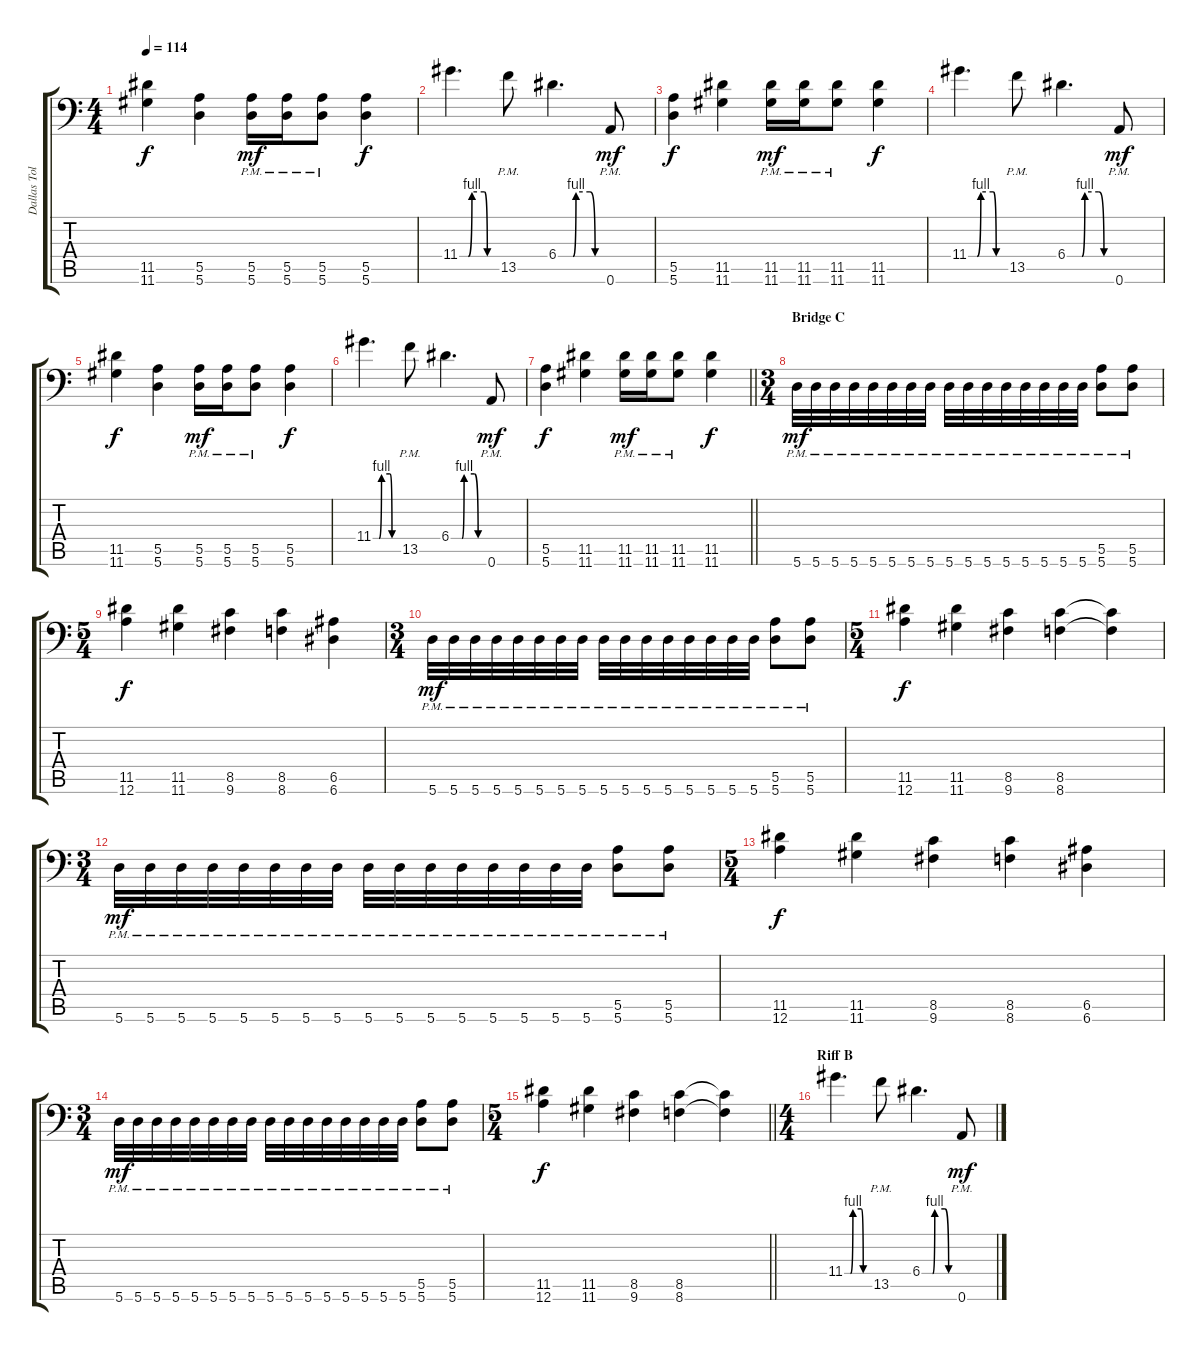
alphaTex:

\track ("Dallas Toler-Wade " "Dallas Tol") {instrument distortionguitar}
\staff {score tabs}
\tuning (B3 Gb3 D3 A2 E2 A1) {hide}
\ts (4 4)
\tempo 114
\clef f4
\ks c
(11.5 11.6).4{dy f} (5.5 5.6).4 (5.5{pm} 5.6{pm}).16{dy mf} (5.5{pm} 5.6{pm}).16 (5.5{pm} 5.6{pm}).8 (5.5 5.6).4{dy f} |
11.4{be (custom 0 0 14 0 20 4 40 4 45 0 60 0)}.4{d} 13.5{pm}.8 6.4{be (custom 0 0 14 0 20 0 24 4 43 4 50 0 60 0)}.4{d} 0.6{pm}.8{dy mf} |
(5.5 5.6).4{dy f} (11.5 11.6).4 (11.5{pm} 11.6{pm}).16{dy mf} (11.5{pm} 11.6{pm}).16 (11.5{pm} 11.6{pm}).8 (11.5 11.6).4{dy f} |
11.4{be (custom 0 0 14 0 20 4 40 4 45 0 60 0)}.4{d} 13.5{pm}.8 6.4{be (custom 0 0 14 0 20 0 24 4 43 4 50 0 60 0)}.4{d} 0.6{pm}.8{dy mf} |
(11.5 11.6).4{dy f} (5.5 5.6).4 (5.5{pm} 5.6{pm}).16{dy mf} (5.5{pm} 5.6{pm}).16 (5.5{pm} 5.6{pm}).8 (5.5 5.6).4{dy f} |
11.4{be (custom 0 0 14 0 20 4 40 4 45 0 60 0)}.4{d} 13.5{pm}.8 6.4{be (custom 0 0 14 0 20 0 24 4 43 4 50 0 60 0)}.4{d} 0.6{pm}.8{dy mf} |
\barLineRight lightlight
(5.5 5.6).4{dy f} (11.5 11.6).4 (11.5{pm} 11.6{pm}).16{dy mf} (11.5{pm} 11.6{pm}).16 (11.5{pm} 11.6{pm}).8 (11.5 11.6).4{dy f} |
\ts (3 4)
\section ("" "Bridge C")
5.6{pm}.32{dy mf} 5.6{pm}.32 5.6{pm}.32 5.6{pm}.32 5.6{pm}.32 5.6{pm}.32 5.6{pm}.32 5.6{pm}.32 5.6{pm}.32 5.6{pm}.32 5.6{pm}.32 5.6{pm}.32 5.6{pm}.32 5.6{pm}.32 5.6{pm}.32 5.6{pm}.32 (5.5{pm} 5.6{pm}).8 (5.5{pm} 5.6{pm}).8 |
\ts (5 4)
(11.5 12.6).4{dy f} (11.5 11.6).4 (8.5 9.6).4 (8.5 8.6).4 (6.5 6.6).4 |
\ts (3 4)
5.6{pm}.32{dy mf} 5.6{pm}.32 5.6{pm}.32 5.6{pm}.32 5.6{pm}.32 5.6{pm}.32 5.6{pm}.32 5.6{pm}.32 5.6{pm}.32 5.6{pm}.32 5.6{pm}.32 5.6{pm}.32 5.6{pm}.32 5.6{pm}.32 5.6{pm}.32 5.6{pm}.32 (5.5{pm} 5.6{pm}).8 (5.5{pm} 5.6{pm}).8 |
\ts (5 4)
(11.5 12.6).4{dy f} (11.5 11.6).4 (8.5 9.6).4 (8.5 8.6).4 (8.5{t} 8.6{t}).4 |
\ts (3 4)
5.6{pm}.32{dy mf} 5.6{pm}.32 5.6{pm}.32 5.6{pm}.32 5.6{pm}.32 5.6{pm}.32 5.6{pm}.32 5.6{pm}.32 5.6{pm}.32 5.6{pm}.32 5.6{pm}.32 5.6{pm}.32 5.6{pm}.32 5.6{pm}.32 5.6{pm}.32 5.6{pm}.32 (5.5{pm} 5.6{pm}).8 (5.5{pm} 5.6{pm}).8 |
\ts (5 4)
(11.5 12.6).4{dy f} (11.5 11.6).4 (8.5 9.6).4 (8.5 8.6).4 (6.5 6.6).4 |
\ts (3 4)
5.6{pm}.32{dy mf} 5.6{pm}.32 5.6{pm}.32 5.6{pm}.32 5.6{pm}.32 5.6{pm}.32 5.6{pm}.32 5.6{pm}.32 5.6{pm}.32 5.6{pm}.32 5.6{pm}.32 5.6{pm}.32 5.6{pm}.32 5.6{pm}.32 5.6{pm}.32 5.6{pm}.32 (5.5{pm} 5.6{pm}).8 (5.5{pm} 5.6{pm}).8 |
\ts (5 4)
\barLineRight lightlight
(11.5 12.6).4{dy f} (11.5 11.6).4 (8.5 9.6).4 (8.5 8.6).4 (8.5{t} 8.6{t}).4 |
\ts (4 4)
\section ("" "Riff B")
11.4{be (custom 0 0 14 0 20 4 40 4 45 0 60 0)}.4{d} 13.5{pm}.8 6.4{be (custom 0 0 14 0 20 0 24 4 43 4 50 0 60 0)}.4{d} 0.6{pm}.8{dy mf}
